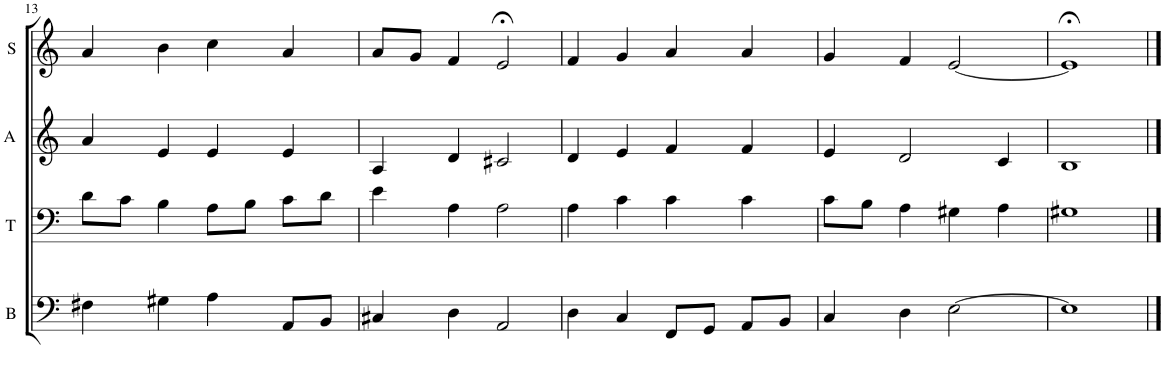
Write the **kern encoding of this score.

**kern	**kern	**kern	**kern
*part4	*part3	*part2	*part1
*staff4	*staff3	*staff2	*staff1
*I"B	*I"T	*I"A	*I"S
*I'B	*I'T	*I'A	*I'S
!!LO:PB:g=z
*clefF4	*clefF4	*clefG2	*clefG2
*k[]	*k[]	*k[]	*k[]
*M4/4	*M4/4	*M4/4	*M4/4
=13	=13	=13	=13
4F#X\	8d\L	4a/	4a/
.	8c\J	.	.
4G#X\	4B\	4e/	4b\
4A\	8A\L	4e/	4cc\
.	8B\J	.	.
8AA/L	8c\L	4e/	4a/
8BB/J	8d\J	.	.
=14	=14	=14	=14
4C#X/	4e\	4A/	8a/L
.	.	.	8g/J
4D\	4A\	4d/	4f/
2AA/	2A\	2c#X/	2e;</
=15	=15	=15	=15
4D\	4A\	4d/	4f/
4C/	4c\	4e/	4g/
8FF/L	4c\	4f/	4a/
8GG/J	.	.	.
8AA/L	4c\	4f/	4a/
8BB/J	.	.	.
=16	=16	=16	=16
4C/	8c\L	4e/	4g/
.	8B\J	.	.
4D\	4A\	2d/	4f/
[2E\	4G#X\	.	[2e/
.	4A\	4c/	.
=17	=17	=17	=17
1E]	1G#X	1B	1e;<]
==	==	==	==
*-	*-	*-	*-
